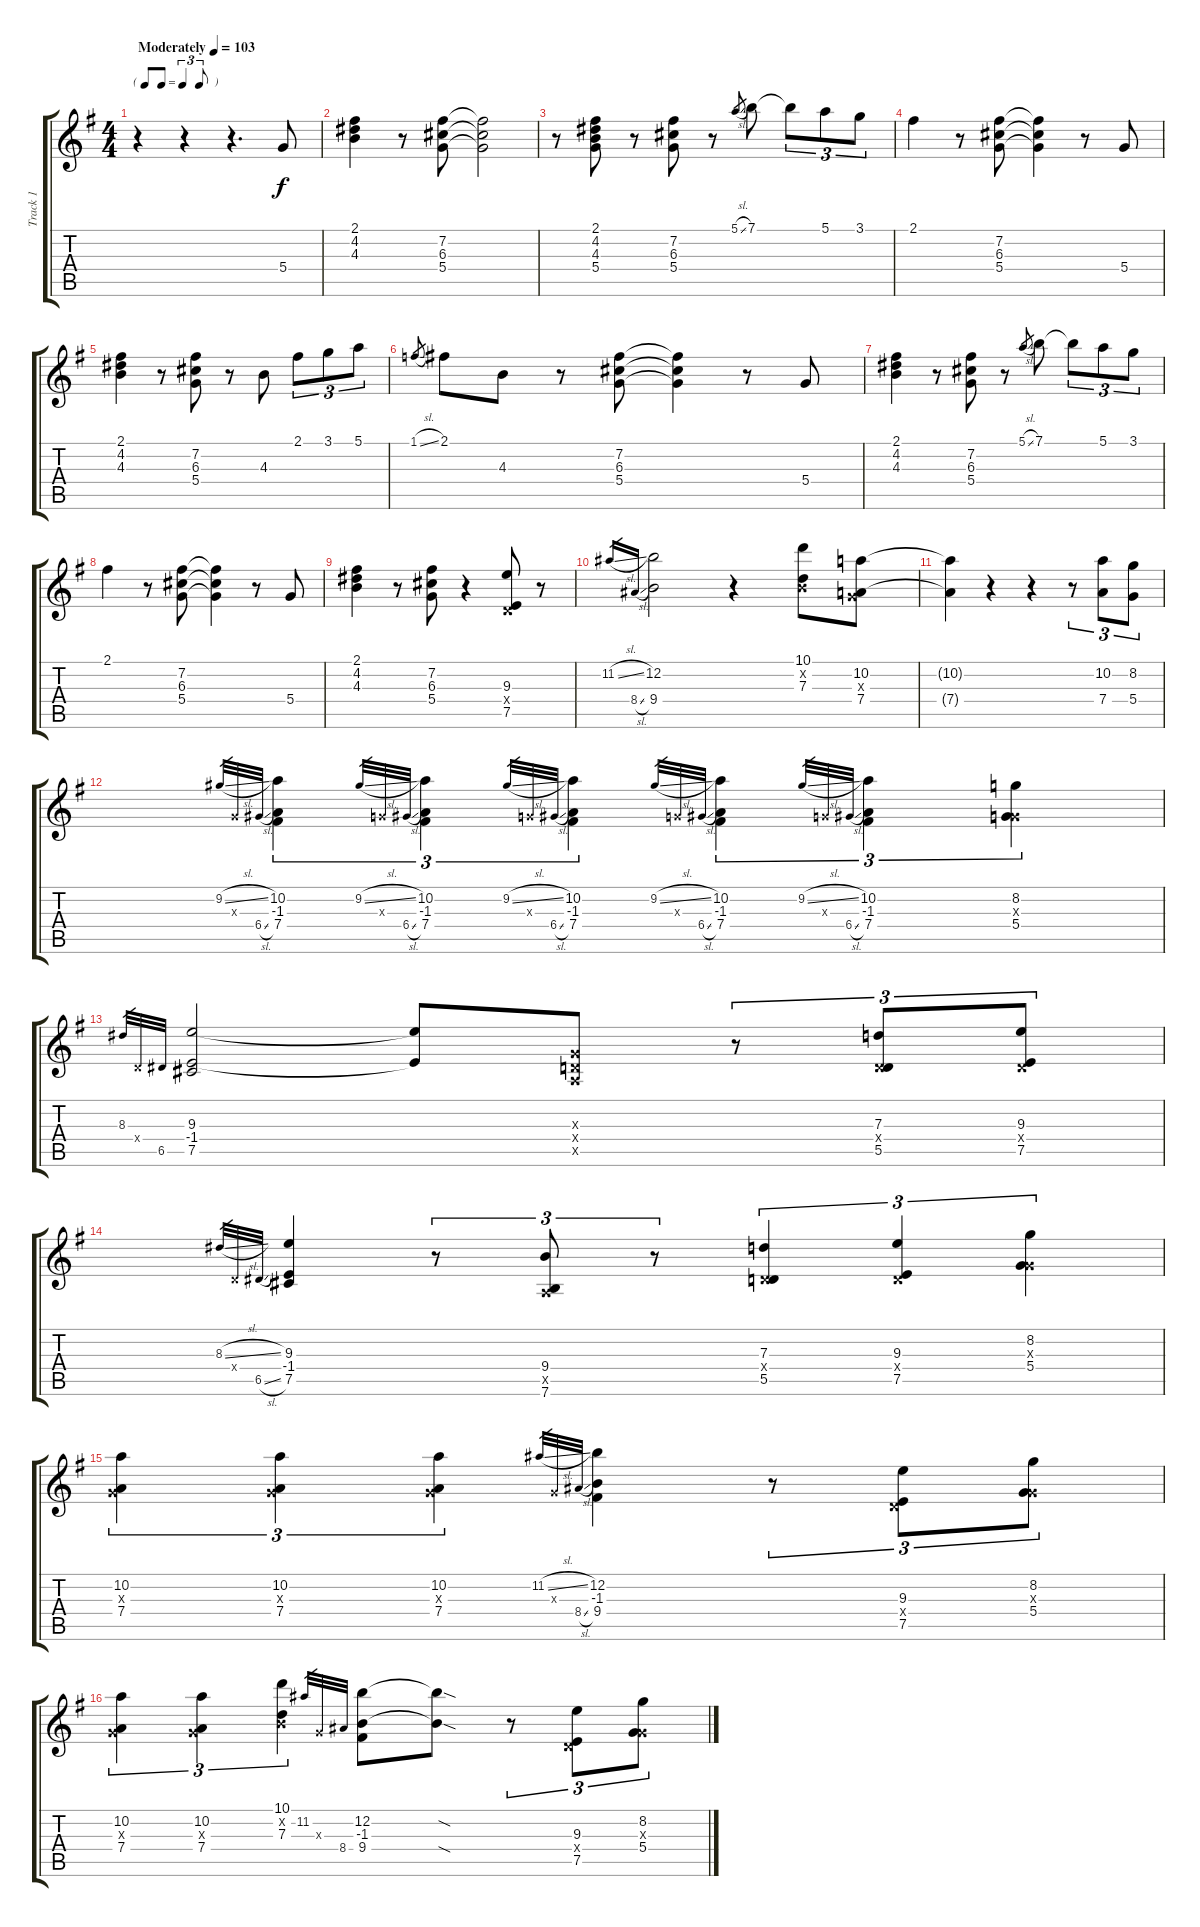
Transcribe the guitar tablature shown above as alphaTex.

\track ("Track 1" "Track 1") {instrument electricguitarjazz}
\staff {score tabs}
\tuning (E4 B3 G3 D3 A2 E2) {hide}
\ts (4 4)
\tf triplet8th
\tempo (103 "Moderately")
\clef g2
\ks g
r.4{dy f instrument electricguitarjazz} r.4 r.4{d} 5.4.8 |
(2.1 4.2 4.3).4 r.8 (7.2 6.3 5.4).8 (7.2{t} 6.3{t} 5.4{t}).2 |
r.8 (2.1 4.2 4.3 5.4).8 r.8 (7.2 6.3 5.4).8 r.8 5.1{sl}.8{gr} 7.1.8 7.1{t}.8{tu (3 2)} 5.1.8{tu (3 2)} 3.1.8{tu (3 2)} |
2.1.4 r.8 (7.2 6.3 5.4).8 (7.2{t} 6.3{t} 5.4{t}).4 r.8 5.4.8 |
(2.1 4.2 4.3).4 r.8 (7.2 6.3 5.4).8 r.8 4.3.8 2.1.8{tu (3 2)} 3.1.8{tu (3 2)} 5.1.8{tu (3 2)} |
1.1{sl}.8{gr} 2.1.8 4.3.8 r.8 (7.2 6.3 5.4).8 (7.2{t} 6.3{t} 5.4{t}).4 r.8 5.4.8 |
(2.1 4.2 4.3).4 r.8 (7.2 6.3 5.4).8 r.8 5.1{sl}.8{gr} 7.1.8 7.1{t}.8{tu (3 2)} 5.1.8{tu (3 2)} 3.1.8{tu (3 2)} |
2.1.4 r.8 (7.2 6.3 5.4).8 (7.2{t} 6.3{t} 5.4{t}).4 r.8 5.4.8 |
(2.1 4.2 4.3).4 r.8 (7.2 6.3 5.4).8 r.4 (9.3 0.4{x} 7.5).8 r.8 |
11.2{sl}.16{gr} 8.4{sl}.16{gr} (12.2 9.4).2 r.4 (10.1 0.2{x} 7.3).8 (10.2 0.3{x} 7.4).8 |
(10.2{t} 7.4{t}).4 r.4 r.4 r.8{tu (3 2)} (10.2 7.4).8{tu (3 2)} (8.2 5.4).8{tu (3 2)} |
9.2{sl}.32{gr} 0.3{x}.32{gr} 6.4{sl}.32{gr} (10.2 -1.3 7.4).4{tu (3 2)} 9.2{sl}.32{gr} 0.3{x}.32{gr} 6.4{sl}.32{gr} (10.2 -1.3 7.4).4{tu (3 2)} 9.2{sl}.32{gr} 0.3{x}.32{gr} 6.4{sl}.32{gr} (10.2 -1.3 7.4).4{tu (3 2)} 9.2{sl}.32{gr} 0.3{x}.32{gr} 6.4{sl}.32{gr} (10.2 -1.3 7.4).4{tu (3 2)} 9.2{sl}.32{gr} 0.3{x}.32{gr} 6.4{sl}.32{gr} (10.2 -1.3 7.4).4{tu (3 2)} (8.2 0.3{x} 5.4).4{tu (3 2)} |
8.3.32{gr} 0.4{x}.32{gr} 6.5.32{gr} (9.3 -1.4 7.5).2 (9.3{t} 7.5{t}).8 (0.3{x} 0.4{x} 0.5{x}).8 r.8{tu (3 2)} (7.3 0.4{x} 5.5).8{tu (3 2)} (9.3 0.4{x} 7.5).8{tu (3 2)} |
8.3{sl}.32{gr} 0.4{x}.32{gr} 6.5{sl}.32{gr} (9.3 -1.4 7.5).4 r.8{tu (3 2)} (9.4 0.5{x} 7.6).8{tu (3 2)} r.8{tu (3 2)} (7.3 0.4{x} 5.5).4{tu (3 2)} (9.3 0.4{x} 7.5).4{tu (3 2)} (8.2 0.3{x} 5.4).4{tu (3 2)} |
(10.2 0.3{x} 7.4).4{tu (3 2)} (10.2 0.3{x} 7.4).4{tu (3 2)} (10.2 0.3{x} 7.4).4{tu (3 2)} 11.2{sl}.32{gr} 0.3{x}.32{gr} 8.4{sl}.32{gr} (12.2 -1.3 9.4).4 r.8{tu (3 2)} (9.3 0.4{x} 7.5).8{tu (3 2)} (8.2 0.3{x} 5.4).8{tu (3 2)} |
(10.2 0.3{x} 7.4).4{tu (3 2)} (10.2 0.3{x} 7.4).4{tu (3 2)} (10.1 0.2{x} 7.3).4{tu (3 2)} 11.2.32{gr} 0.3{x}.32{gr} 8.4.32{gr} (12.2 -1.3 9.4).8 (12.2{sod t} 9.4{sod t}).8 r.8{tu (3 2)} (9.3 0.4{x} 7.5).8{tu (3 2)} (8.2 0.3{x} 5.4).8{tu (3 2)}
